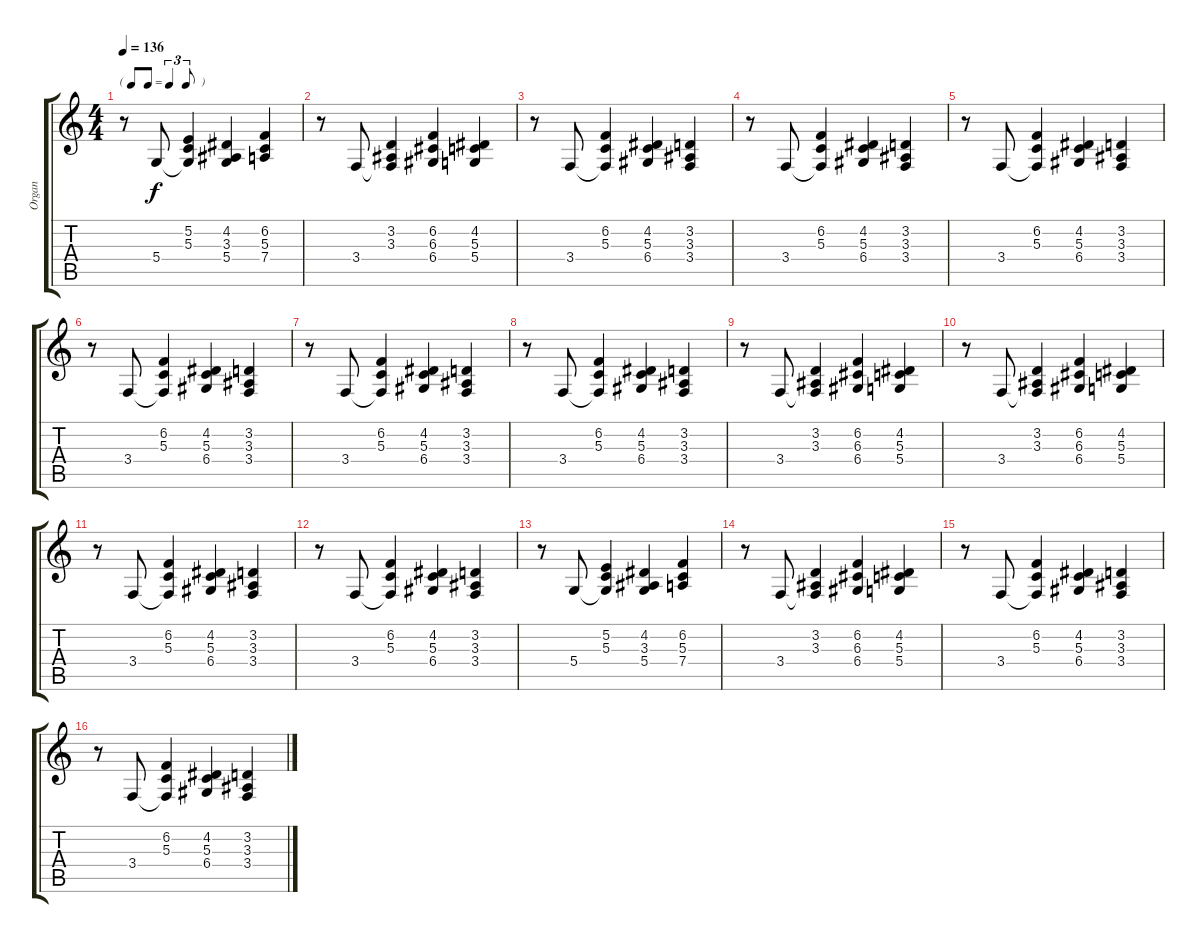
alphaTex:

\track ("Organ" "Organ") {instrument drawbarorgan}
\staff {score tabs}
\tuning (E4 B3 G3 D3 A2 E2) {hide}
\ts (4 4)
\tf triplet8th
\tempo 136
\clef g2
\ks c
r.8{dy f} 5.4.8 (5.2 5.3 5.4{t}).4 (4.2 3.3 5.4).4 (6.2 5.3 7.4).4 |
r.8 3.4.8 (3.2 3.3 3.4{t}).4 (6.2 6.3 6.4).4 (4.2 5.3 5.4).4 |
r.8 3.4.8 (6.2 5.3 3.4{t}).4 (4.2 5.3 6.4).4 (3.2 3.3 3.4).4 |
r.8 3.4.8 (6.2 5.3 3.4{t}).4 (4.2 5.3 6.4).4 (3.2 3.3 3.4).4 |
r.8 3.4.8 (6.2 5.3 3.4{t}).4 (4.2 5.3 6.4).4 (3.2 3.3 3.4).4 |
r.8 3.4.8 (6.2 5.3 3.4{t}).4 (4.2 5.3 6.4).4 (3.2 3.3 3.4).4 |
r.8 3.4.8 (6.2 5.3 3.4{t}).4 (4.2 5.3 6.4).4 (3.2 3.3 3.4).4 |
r.8 3.4.8 (6.2 5.3 3.4{t}).4 (4.2 5.3 6.4).4 (3.2 3.3 3.4).4 |
r.8 3.4.8 (3.2 3.3 3.4{t}).4 (6.2 6.3 6.4).4 (4.2 5.3 5.4).4 |
r.8 3.4.8 (3.2 3.3 3.4{t}).4 (6.2 6.3 6.4).4 (4.2 5.3 5.4).4 |
r.8 3.4.8 (6.2 5.3 3.4{t}).4 (4.2 5.3 6.4).4 (3.2 3.3 3.4).4 |
r.8 3.4.8 (6.2 5.3 3.4{t}).4 (4.2 5.3 6.4).4 (3.2 3.3 3.4).4 |
r.8 5.4.8 (5.2 5.3 5.4{t}).4 (4.2 3.3 5.4).4 (6.2 5.3 7.4).4 |
r.8 3.4.8 (3.2 3.3 3.4{t}).4 (6.2 6.3 6.4).4 (4.2 5.3 5.4).4 |
r.8 3.4.8 (6.2 5.3 3.4{t}).4 (4.2 5.3 6.4).4 (3.2 3.3 3.4).4 |
r.8 3.4.8 (6.2 5.3 3.4{t}).4 (4.2 5.3 6.4).4 (3.2 3.3 3.4).4
